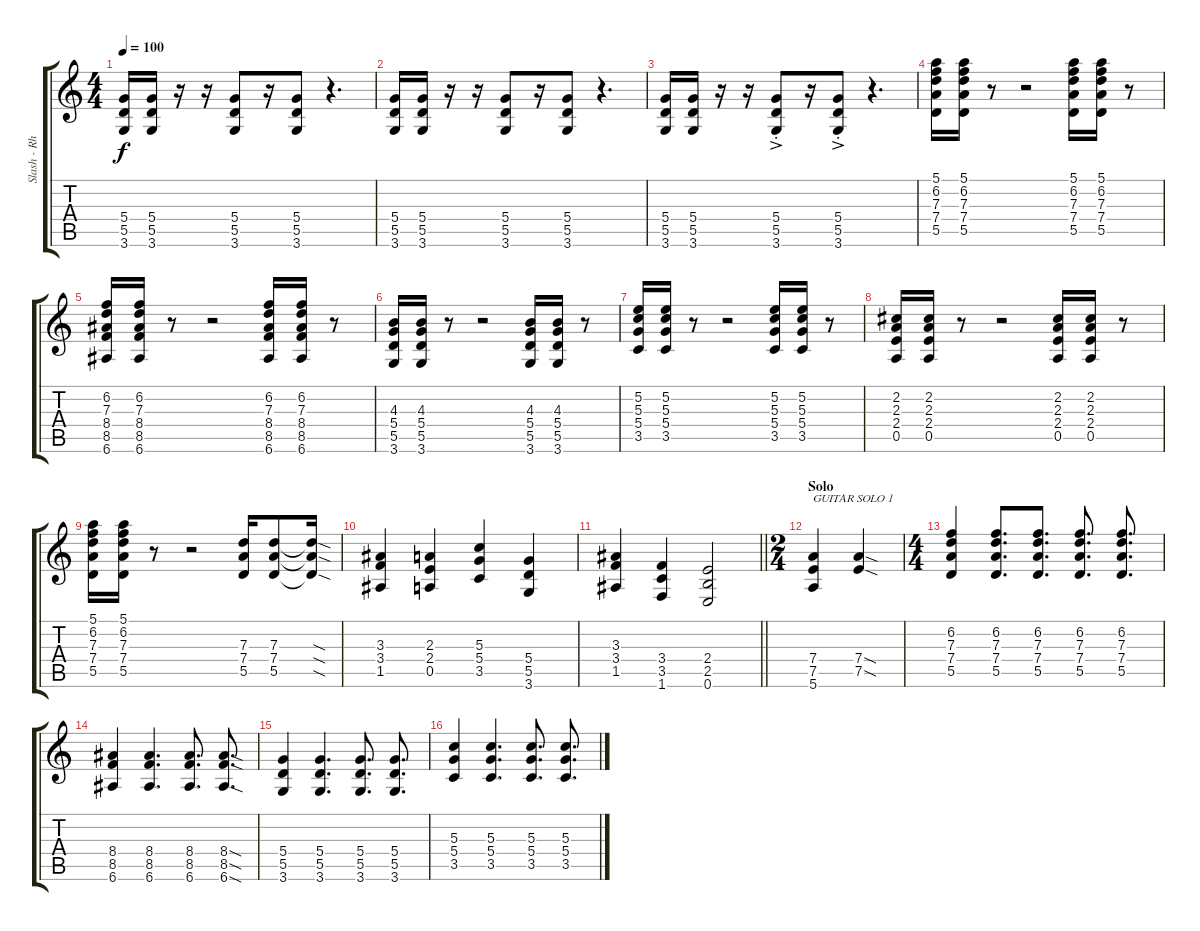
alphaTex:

\track ("Slash - Rhythm Guitar" "Slash - Rh") {instrument distortionguitar}
\staff {score tabs}
\tuning (E4 B3 G3 D3 A2 E2) {hide}
\ts (4 4)
\tempo 100
\clef g2
\ks c
(5.4 5.5 3.6).16{dy f} (5.4 5.5 3.6).16 r.16 r.16 (5.4 5.5 3.6).8 r.16 (5.4 5.5 3.6).8 r.4{d} |
(5.4 5.5 3.6).16 (5.4 5.5 3.6).16 r.16 r.16 (5.4 5.5 3.6).8 r.16 (5.4 5.5 3.6).8 r.4{d} |
(5.4 5.5 3.6).16 (5.4 5.5 3.6).16 r.16 r.16 (5.4{ac st} 5.5{ac st} 3.6{ac st}).8 r.16 (5.4{ac st} 5.5{ac st} 3.6{ac st}).8 r.4{d} |
(5.1 6.2 7.3 7.4 5.5).16 (5.1 6.2 7.3 7.4 5.5).16 r.8 r.2 (5.1 6.2 7.3 7.4 5.5).16 (5.1 6.2 7.3 7.4 5.5).16 r.8 |
(6.2 7.3 8.4 8.5 6.6).16 (6.2 7.3 8.4 8.5 6.6).16 r.8 r.2 (6.2 7.3 8.4 8.5 6.6).16 (6.2 7.3 8.4 8.5 6.6).16 r.8 |
(4.3 5.4 5.5 3.6).16 (4.3 5.4 5.5 3.6).16 r.8 r.2 (4.3 5.4 5.5 3.6).16 (4.3 5.4 5.5 3.6).16 r.8 |
(5.2 5.3 5.4 3.5).16 (5.2 5.3 5.4 3.5).16 r.8 r.2 (5.2 5.3 5.4 3.5).16 (5.2 5.3 5.4 3.5).16 r.8 |
(2.2 2.3 2.4 0.5).16 (2.2 2.3 2.4 0.5).16 r.8 r.2 (2.2 2.3 2.4 0.5).16 (2.2 2.3 2.4 0.5).16 r.8 |
(5.1 6.2 7.3 7.4 5.5).16 (5.1 6.2 7.3 7.4 5.5).16 r.8 r.2 (7.3 7.4 5.5).16 (7.3 7.4 5.5).8 (7.3{sod t} 7.4{sod t} 5.5{sod t}).16 |
(3.3 3.4 1.5).4 (2.3 2.4 0.5).4 (5.3 5.4 3.5).4 (5.4 5.5 3.6).4 |
\barLineRight lightlight
(3.3 3.4 1.5).4 (3.4 3.5 1.6).4 (2.4 2.5 0.6).2 |
\ts (2 4)
\section ("" "Solo")
(7.4 7.5 5.6).4{txt "GUITAR SOLO 1"} (7.4{sod} 7.5{sod}).4 |
\ts (4 4)
(6.2 7.3 7.4 5.5).4 (6.2 7.3 7.4 5.5).8{d} (6.2 7.3 7.4 5.5).8{d} (6.2 7.3 7.4 5.5).8{d} (6.2 7.3 7.4 5.5).8{d} |
(8.4 8.5 6.6).4 (8.4 8.5 6.6).4{d} (8.4 8.5 6.6).8{d} (8.4{sod} 8.5{sod} 6.6{sod}).8{d} |
(5.4 5.5 3.6).4 (5.4 5.5 3.6).4{d} (5.4 5.5 3.6).8{d} (5.4 5.5 3.6).8{d} |
(5.3 5.4 3.5).4 (5.3 5.4 3.5).4{d} (5.3 5.4 3.5).8{d} (5.3 5.4 3.5).8{d}
